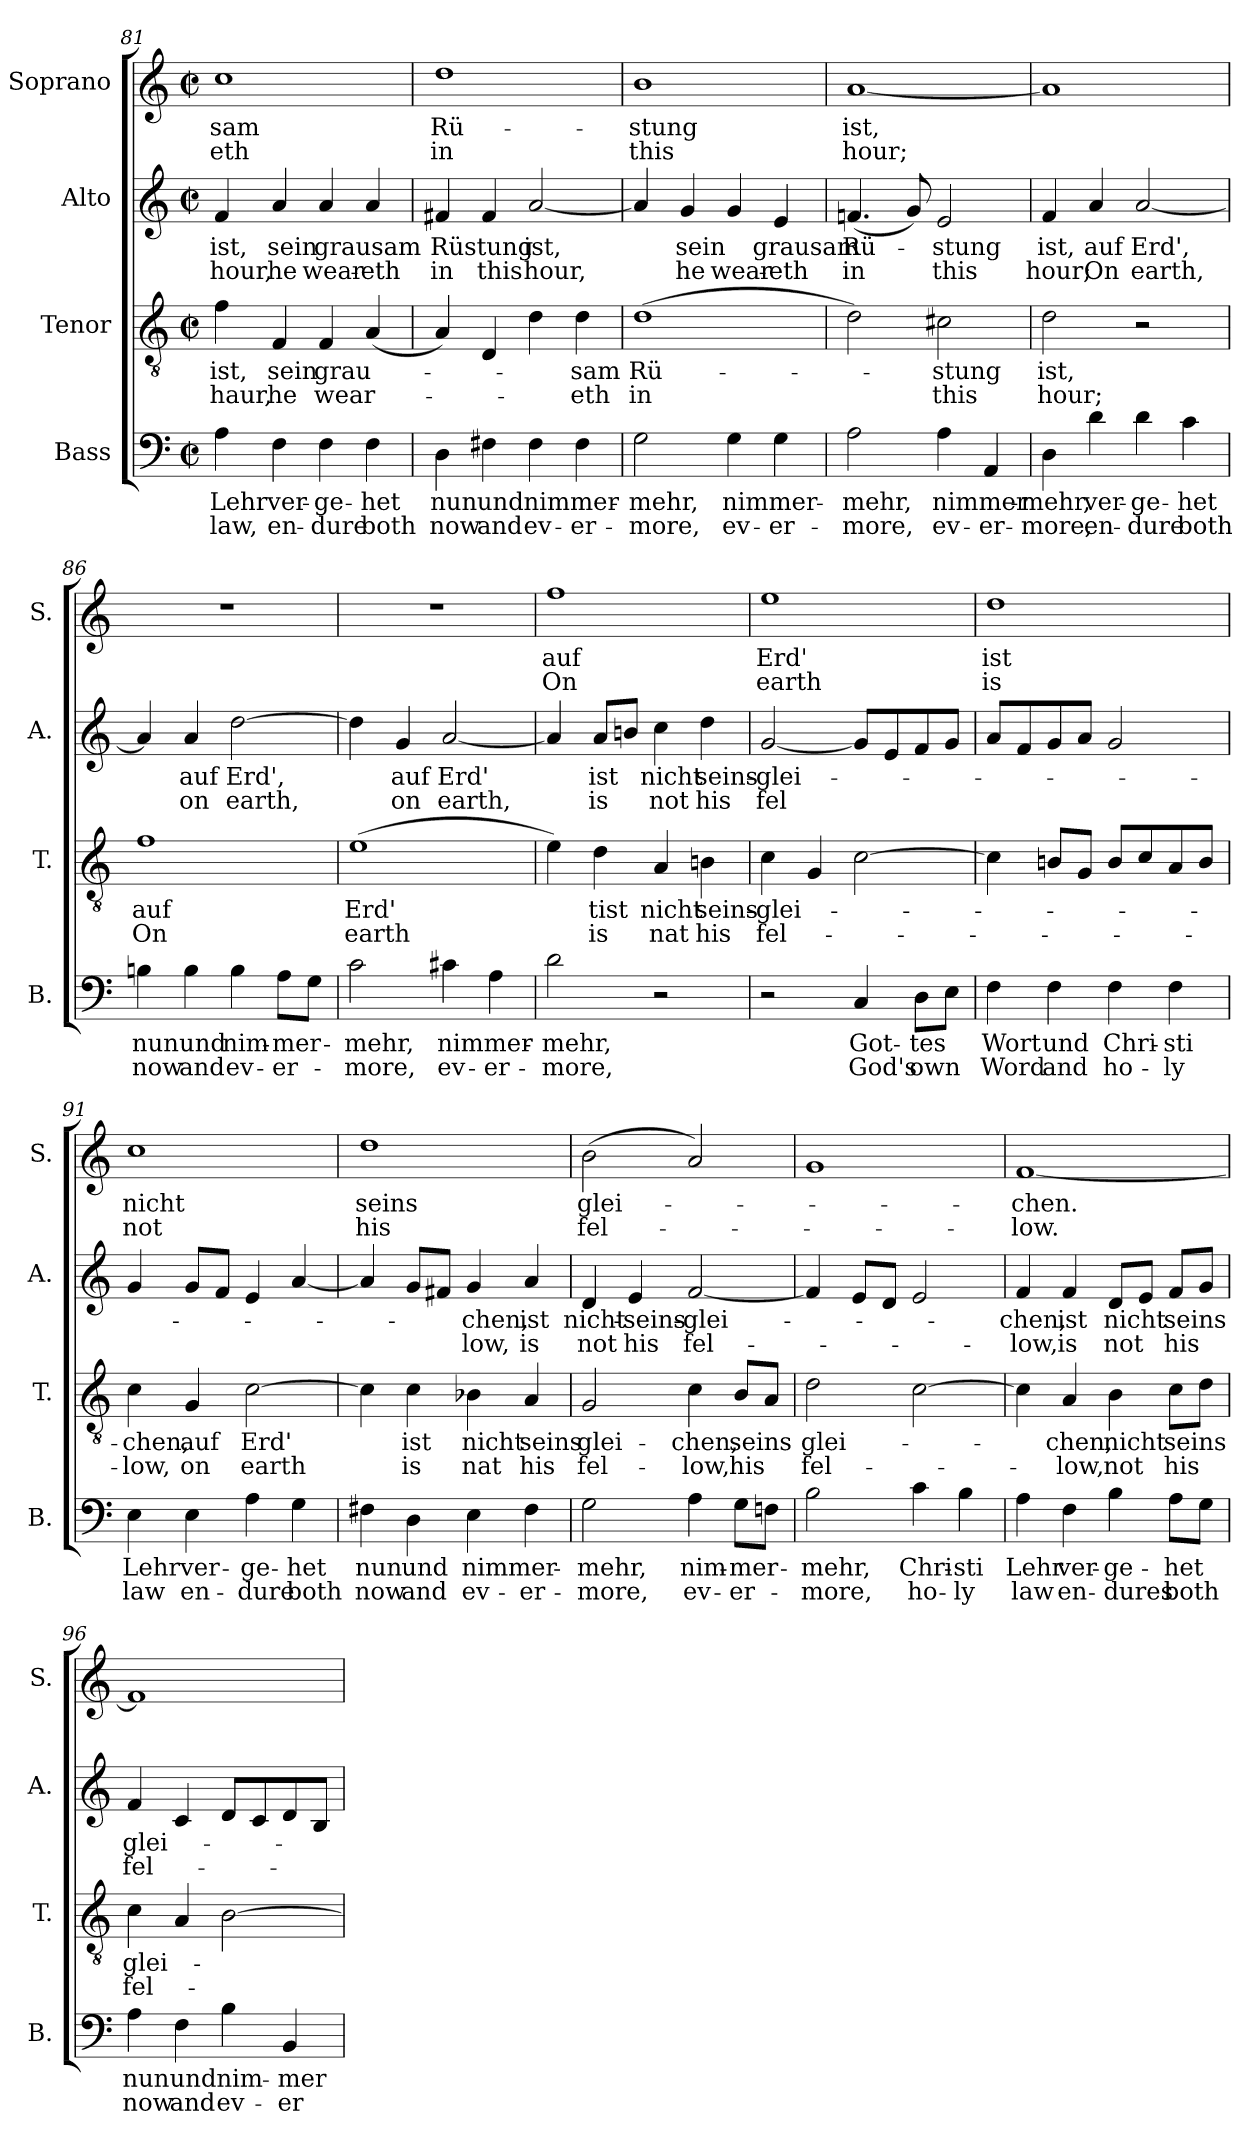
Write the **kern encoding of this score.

**kern	**text	**text	**kern	**text	**text	**kern	**text	**text	**kern	**text	**text
*part4	*part4	*part4	*part3	*part3	*part3	*part2	*part2	*part2	*part1	*part1	*part1
*staff4	*staff4	*staff4	*staff3	*staff3	*staff3	*staff2	*staff2	*staff2	*staff1	*staff1	*staff1
*I"Bass	*	*	*I"Tenor	*	*	*I"Alto	*	*	*I"Soprano	*	*
*I'B.	*	*	*I'T.	*	*	*I'A.	*	*	*I'S.	*	*
*clefF4	*	*	*clefGv2	*	*	*clefG2	*	*	*clefG2	*	*
*k[]	*	*	*k[]	*	*	*k[]	*	*	*k[]	*	*
*M2/2	*	*	*M2/2	*	*	*M2/2	*	*	*M2/2	*	*
*met(c|)	*	*	*met(c|)	*	*	*met(c|)	*	*	*met(c|)	*	*
=81	=81	=81	=81	=81	=81	=81	=81	=81	=81	=81	=81
4A\	Lehr	law,	4f\	ist,	haur,	4f/	ist,	hour,	1cc	-sam	-eth
4F\	ver-	en-	4F/	sein	he	4a/	sein	he	.	.	.
4F\	-ge-	-dure	4F/	grau-	wear-	4a/	grausam	wear-	.	.	.
4F\	-het	both	(4A/	.	.	4a/	.	-eth	.	.	.
=82	=82	=82	=82	=82	=82	=82	=82	=82	=82	=82	=82
4D\	nun	now	4A/)	.	.	4f#X/	Rüstung	in	1dd	Rü-	in
4F#X\	und	and	4D/	.	.	4f#/	.	this	.	.	.
4F#\	nimmer-	ev-	4d\	.	.	[2a/	ist,	hour,	.	.	.
4F#\	.	-er-	4d\	-sam	-eth	.	.	.	.	.	.
!!LO:PB:g=z
=83	=83	=83	=83	=83	=83	=83	=83	=83	=83	=83	=83
2G\	-mehr,	-more,	(1d	Rü-	in	4a/]	.	.	1b	-stung	this
.	.	.	.	.	.	4g/	sein	he	.	.	.
4G\	nimmer-	ev-	.	.	.	4g/	.	wear-	.	.	.
4G\	.	-er-	.	.	.	4e/	grausam	-eth	.	.	.
=84	=84	=84	=84	=84	=84	=84	=84	=84	=84	=84	=84
2A\	-mehr,	-more,	2d\)	.	.	(4.fn/	Rü-	in	[1a	ist,	hour;
.	.	.	.	.	.	8g/)	.	.	.	.	.
4A\	nimmer-	ev-	2c#X\	-stung	this	2e/	-stung	this	.	.	.
4AA/	.	-er-	.	.	.	.	.	.	.	.	.
=85	=85	=85	=85	=85	=85	=85	=85	=85	=85	=85	=85
4D\	-mehr,	-more,	2d\	ist,	hour;	4f/	ist,	hour;	1a]	.	.
4d\	ver-	en-	.	.	.	4a/	auf	On	.	.	.
4d\	-ge-	-dure	2r	.	.	[2a/	Erd',	earth,	.	.	.
4c\	-het	both	.	.	.	.	.	.	.	.	.
=86	=86	=86	=86	=86	=86	=86	=86	=86	=86	=86	=86
4Bn\	nun	now	1f	auf	On	4a/]	.	.	1rdd	.	.
4B\	und	and	.	.	.	4a/	auf	on	.	.	.
4B\	nim-	ev-	.	.	.	[2dd\	Erd',	earth,	.	.	.
8A\L	-mer-	-er-	.	.	.	.	.	.	.	.	.
8G\J	.	.	.	.	.	.	.	.	.	.	.
=87	=87	=87	=87	=87	=87	=87	=87	=87	=87	=87	=87
2c\	-mehr,	-more,	(1e	Erd'	earth	4dd\]	.	.	1rdd	.	.
.	.	.	.	.	.	4g/	auf	on	.	.	.
4c#X\	nimmer-	ev-	.	.	.	[2a/	Erd'	earth,	.	.	.
4A\	.	-er-	.	.	.	.	.	.	.	.	.
!!LO:LB:g=z
=88	=88	=88	=88	=88	=88	=88	=88	=88	=88	=88	=88
2d\	-mehr,	-more,	4e\)	.	.	4a/]	.	.	1ff	auf	On
.	.	.	4d\	tist	is	8a/L	ist	is	.	.	.
.	.	.	.	.	.	8bn/J	.	.	.	.	.
2r	.	.	4A/	nicht	nat	4cc\	nicht	not	.	.	.
.	.	.	4Bn\	seins-	his	4dd\	seins-	his	.	.	.
=89	=89	=89	=89	=89	=89	=89	=89	=89	=89	=89	=89
2r	.	.	4c\	-glei-	fel-	[2g/	-glei-	fel-	1ee	Erd'	earth
.	.	.	4G/	.	.	.	.	.	.	.	.
4C/	Got-	God's	[2c\	.	.	8g/L]	.	.	.	.	.
.	.	.	.	.	.	8e/	.	.	.	.	.
8D\L	-tes	own	.	.	.	8f/	.	.	.	.	.
8E\J	.	.	.	.	.	8g/J	.	.	.	.	.
=90	=90	=90	=90	=90	=90	=90	=90	=90	=90	=90	=90
4F\	Wort	Word	4c\]	.	.	8a/L	.	.	1dd	ist	is
.	.	.	.	.	.	8f/	.	.	.	.	.
4F\	und	and	8Bn/L	.	.	8g/	.	.	.	.	.
.	.	.	8G/J	.	.	8a/J	.	.	.	.	.
4F\	Chri-	ho-	8B/L	.	.	2g/	.	.	.	.	.
.	.	.	8c/	.	.	.	.	.	.	.	.
4F\	-sti	-ly	8A/	.	.	.	.	.	.	.	.
.	.	.	8B/J	.	.	.	.	.	.	.	.
=91	=91	=91	=91	=91	=91	=91	=91	=91	=91	=91	=91
4E\	Lehr	law	4c\	-chen,	-low,	4g/	.	.	1cc	nicht	not
4E\	ver-	en-	4G/	auf	on	8g/L	.	.	.	.	.
.	.	.	.	.	.	8f/J	.	---	.	.	.
4A\	-ge-	-dure	[2c\	Erd'	earth	4e/	.	.	.	.	.
4G\	-het	both	.	.	.	[4a/	.	.	.	.	.
=92	=92	=92	=92	=92	=92	=92	=92	=92	=92	=92	=92
4F#X\	nun	now	4c\]	.	.	4a/]	.	.	1dd	seins	his
4D\	und	and	4c\	ist	is	8g/L	.	.	.	.	.
.	.	.	.	.	.	8f#X/J	.	.	.	.	.
4E\	nimmer-	ev-	4B-X\	nicht	nat	4g/	-chen,	-low,	.	.	.
4F#\	.	-er-	4A/	seins	his	4a/	ist	is	.	.	.
!!LO:PB:g=z
=93	=93	=93	=93	=93	=93	=93	=93	=93	=93	=93	=93
2G\	-mehr,	-more,	2G/	glei-	fel-	4d/	-nicht-	not	(2b\	glei-	fel-
.	.	.	.	.	.	4e/	-seins-	his	.	.	.
4A\	nim-	ev-	4c\	-chen,	-low,	[2f/	-glei-	fel-	2a/)	.	.
8G\L	-mer-	-er-	8B/L	seins	his	.	.	.	.	.	.
8Fn\J	.	.	8A/J	.	.	.	.	.	.	.	.
=94	=94	=94	=94	=94	=94	=94	=94	=94	=94	=94	=94
2B\	-mehr,	-more,	2d\	glei-	fel-	4f/]	.	.	1g	.	.
.	.	.	.	.	.	8e/L	.	.	.	.	.
.	.	.	.	.	.	8d/J	.	.	.	.	.
4c\	Chri-	ho-	[2c\	.	.	2e/	.	.	.	.	.
4B\	-sti	-ly	.	.	.	.	.	.	.	.	.
=95	=95	=95	=95	=95	=95	=95	=95	=95	=95	=95	=95
4A\	Lehr	law	4c\]	.	.	4f/	-chen,	-low,	[1f	-chen.	-low.
4F\	ver-	en-	4A/	-chen,	-low,	4f/	ist	is	.	.	.
4B\	-ge-	-dures	4B\	nicht	not	8d/L	nicht	not	.	.	.
.	.	.	.	.	.	8e/J	.	.	.	.	.
8A\L	-het	both	8c\L	seins	his	8f/L	seins	his	.	.	.
8G\J	.	.	8d\J	.	.	8g/J	.	.	.	.	.
=96	=96	=96	=96	=96	=96	=96	=96	=96	=96	=96	=96
4A\	nun	now	4c\	glei-	fel-	4f/	glei-	fel-	1f]	.	.
4F\	und	and	4A/	.	.	4c/	.	.	.	.	.
4B\	nim-	ev-	[2B\	.	.	8d/L	.	.	.	.	.
.	.	.	.	.	.	8c/	.	.	.	.	.
4BB/	-mer	-er-	.	.	.	8d/	.	.	.	.	.
.	.	.	.	.	.	8B/J	.	.	.	.	.
=	=	=	=	=	=	=	=	=	=	=	=
*-	*-	*-	*-	*-	*-	*-	*-	*-	*-	*-	*-
